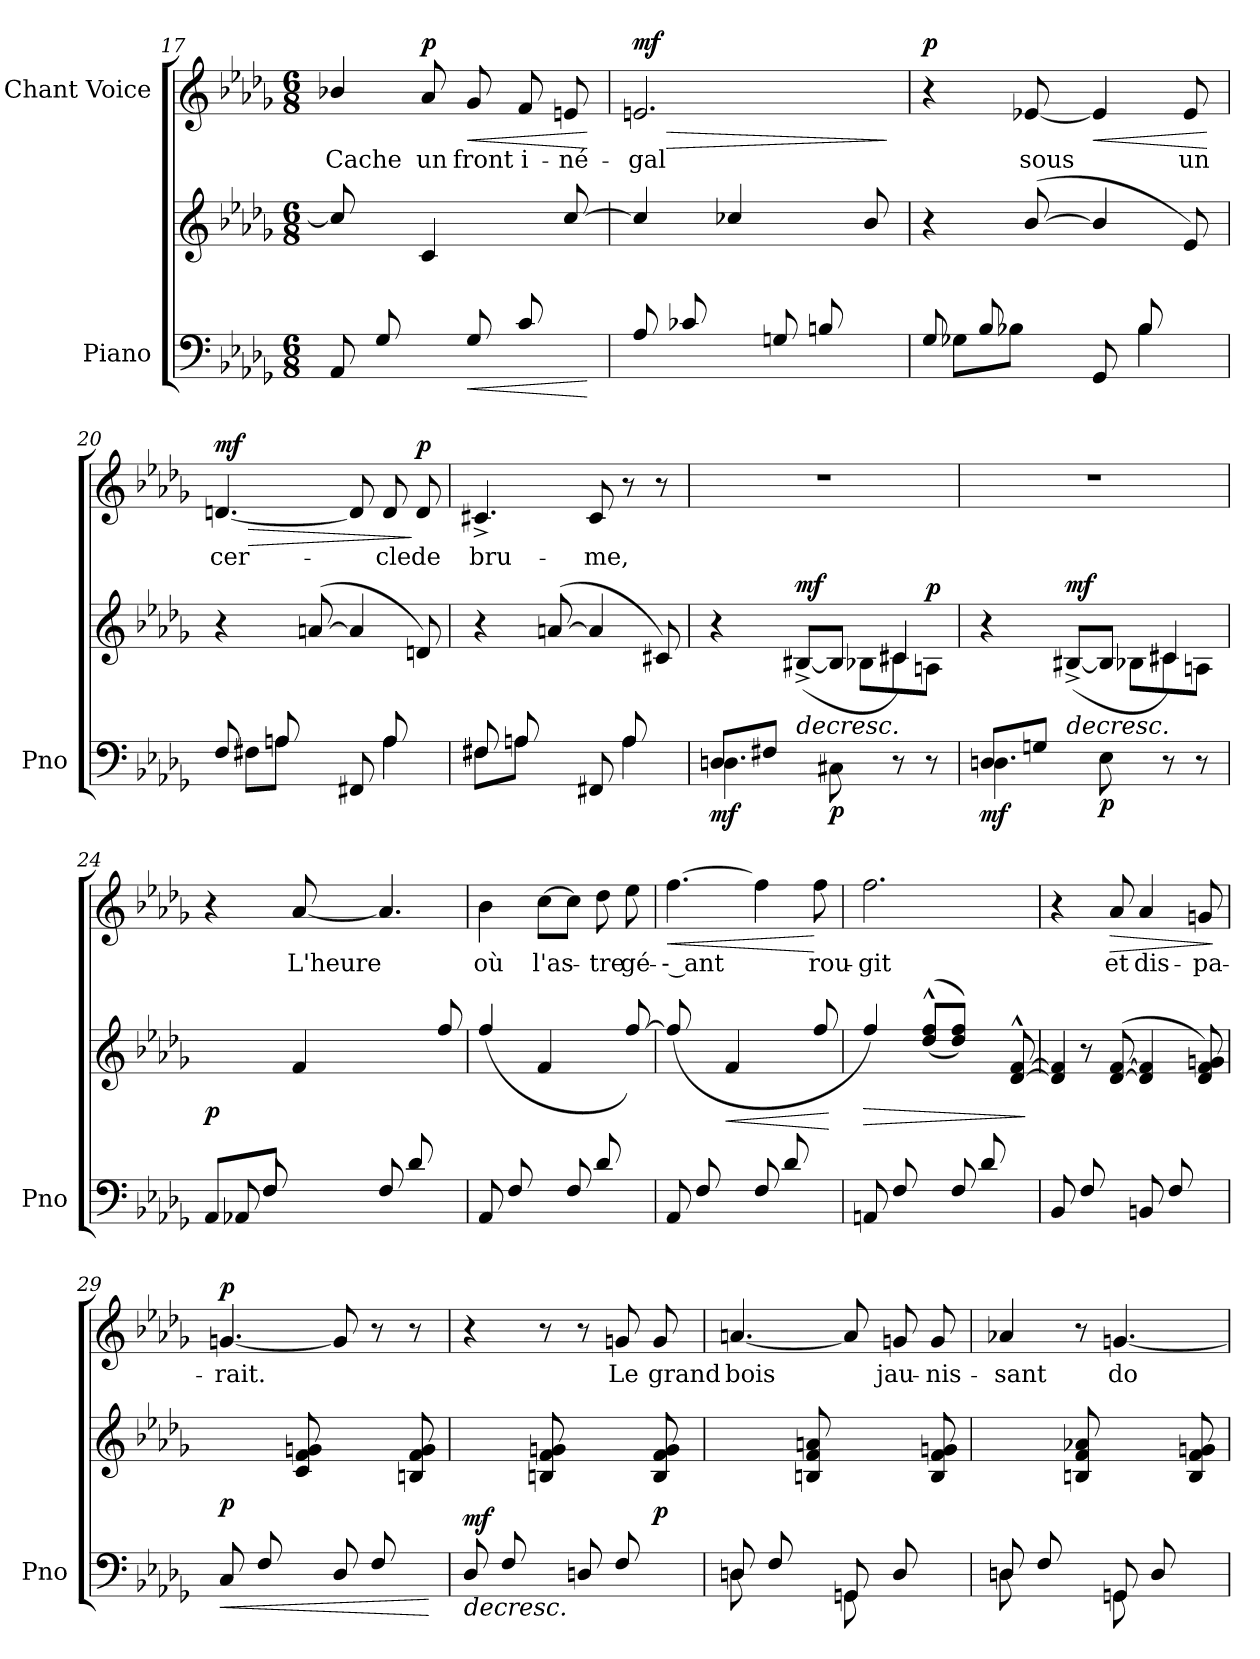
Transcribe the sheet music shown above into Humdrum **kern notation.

**kern	**kern	**dynam	**kern	**text	**dynam
*part2	*part2	*part2	*part1	*part1	*part1
*staff3	*staff2	*staff2/3	*staff1	*staff1	*staff1
*I"Piano	*	*	*I"Chant Voice	*	*
*I'Pno	*	*	*	*	*
!!LO:PB:g=z
*clefF4	*clefG2	*	*clefG2	*	*
*k[b-e-a-d-g-]	*k[b-e-a-d-g-]	*	*k[b-e-a-d-g-]	*	*
*M6/8	*M6/8	*	*M6/8	*	*
=17	=17	=17	=17	=17	=17
*	*^	*	*	*	*
!	!	!	!	!	!LO:LY:b	!
(<8AA-/L	8cc/]	4ryy	.	4b-X/	Cache	.
8G-/	8ryy	.	.	.	.	.
!	!	!	!	!	!LO:LY:b	!LO:DY:a
8ryy	4c/	8c\J	.	8a-/	un	p
!	!	!	!LO:HP:b=2	!	!LO:LY:b	!LO:HP:b
8G-/L	.	4ryy	<	8g-/	front	<
!	!	!	!	!	!LO:LY:b	!
8c/	8ryy	.	.	8f/	i-	.
!	!	!	!	!	!LO:LY:b	!
8ryy	(>[8cc/L	8cc\J)	.	8en/	-né-	.
*	*v	*v	*	*	*	*
.	.	[	.	.	[
=18	=18	=18	=18	=18	=18
*	*^	*	*	*	*
!	!	!	!	!	!LO:LY:b	!LO:HP:b
!	!	!	!	!	!	!LO:DY:n=1:a
(<8A-/L	8cc/J]	4ryy	.	2.en/	-gal	> mf
8c-X/	8ryy	.	.	.	.	.
8ryy	4cc-X/	8cc-X\J	.	.	.	.
8Gn/L	.	4ryy	.	.	.	.
8Bn/	8ryy	.	.	.	.	.
8ryy	8b-/)	8en\J)	.	.	.	.
*	*v	*v	*	*	*	*
.	.	.	.	.	]
=19	=19	=19	=19	=19	=19
*^	*^	*	*	*	*
!	!	!	!	!	!	!	!LO:DY:a
(<8G-/L	8G-X\L	4r	4ryy	.	4r	.	p
8B-/	8B-X\J	.	.	.	.	.	.
!	!	!	!	!	!	!LO:LY:b	!
8ryy	4ryy	(>[8b-/	8b-\J	.	[8e-X/	sous	.
!	!	!	!	!	!	!	!LO:HP:b
8GG-/L	.	4b-/]	4ryy	.	4e-/]	.	<
8B-/	4B-\	.	.	.	.	.	.
!	!	!	!	!	!	!LO:LY:b	!
8ryy	.	8e-/)	8e-\J)	.	8e-/	un	.
*v	*v	*	*	*	*	*	*
*	*v	*v	*	*	*	*
.	.	.	.	.	[
=20	=20	=20	=20	=20	=20
*^	*^	*	*	*	*
!	!	!	!	!	!	!LO:LY:b	!LO:HP:b
!	!	!	!	!	!	!	!LO:DY:n=1:a
(<8F/L	8F#X\L	4r	4ryy	.	[4.dn/	cer-	> mf
8An/	8A\J	.	.	.	.	.	.
8ryy	4ryy	(>[8an/	8an\J	.	.	.	.
8FF#X/L	.	4a/]	4ryy	.	8d/]	.	.
!	!	!	!	!	!	!LO:LY:b	!
8A/	4A\	.	.	.	8d/	-cle	.
!	!	!	!	!	!	!LO:LY:b	!LO:DY:n=2:a
8ryy	.	8dn/)	8dn\J)	.	8d/	de	] p
!!LO:LB:g=z
=21	=21	=21	=21	=21	=21	=21	=21
!	!	!	!	!	!	!LO:LY:b	!
(<8F#X/L	8F#\L	4r	4ryy	.	4.c#X^/	bru-	.
8An/	8A\J	.	.	.	.	.	.
8ryy	4ryy	(>[8an/	8an\J	.	.	.	.
!	!	!	!	!	!	!LO:LY:b	!
8FF#X/L	.	4a/]	4ryy	.	8c#/	-me,	.
8A/	4A\	.	.	.	8r	.	.
8ryy	.	8c#X/)	8c#X\J)	.	8r	.	.
=22	=22	=22	=22	=22	=22	=22	=22
!	!	!	!	!LO:DY:b=2	!	!	!
8Dn/L	4.D\	4r	4.ryy	mf	2.r	.	.
8F#X/J	.	.	.	.	.	.	.
!	!	!	!	!LO:HP:b	!	!	!
!	!	!	!	!LO:DY:n=1:a	!	!	!
8ryy	.	(>[8B#X^/L	.	> mf	.	.	.
!	!	!	!	!LO:DY:n=2:b=2	!	!	!
4.ryy	8C#X\	8B#/J]	8B-\L	p	.	.	.
.	8r	4c#X/)	8c#X\	.	.	.	.
!	!	!	!	!LO:DY:n=3:a	!	!	!
.	8r	.	8An\J	p	.	.	.
*v	*v	*	*	*	*	*	*
*	*v	*v	*	*	*	*
.	.	]	.	.	.
=23	=23	=23	=23	=23	=23
*^	*^	*	*	*	*
!	!	!	!	!LO:DY:b=2	!	!	!
8Dn/L	4.D\	4r	4.ryy	mf	2.r	.	.
8Gn/J	.	.	.	.	.	.	.
!	!	!	!	!LO:HP:b	!	!	!
!	!	!	!	!LO:DY:n=1:a	!	!	!
8ryy	.	(>[8B#X^/L	.	> mf	.	.	.
!	!	!	!	!LO:DY:n=2:b=2	!	!	!
4.ryy	8E-\	8B#/J]	8B-\L	p	.	.	.
.	8r	4c#X/)	8c#X\	.	.	.	.
.	8r	.	8An\J	.	.	.	.
*v	*v	*	*	*	*	*	*
*	*v	*v	*	*	*	*
.	.	]	.	.	.
=24	=24	=24	=24	=24	=24
*^	*^	*	*	*	*
!	!	!	!	!LO:DY:b	!	!	!
(>8AA-/L	(<8AA-X/L	4ryy	4ryy	p	4r	.	.
8F/J	8F/	.	.	.	.	.	.
!	!	!	!	!	!	!LO:LY:b	!
8ryy	8ryy	4f/	8f\J	.	[8a-/	L'heure	.
4.ryy	8F/L	.	4ryy	.	4.a-/]	.	.
.	8d-/	8ryy	.	.	.	.	.
.	8ryy	(>8ff/L	8ff\J)	.	.	.	.
=25	=25	=25	=25	=25	=25	=25	=25
!	!	!	!	!	!	!LO:LY:b	!
*v	*v	*	*	*	*	*	*
(<8AA-/L	(>8ff/J))	4ryy	.	4b-\	où	.
8F/	8ryy	.	.	.	.	.
!	!	!	!	!	!LO:LY:b	!
8ryy	4f/	8f\J	.	[8cc\L	l'as-	.
8F/L	.	4ryy	.	8cc\J]	.	.
!	!	!	!	!	!LO:LY:b	!
8d-/	8ryy	.	.	8dd-\	-tre	.
!	!	!	!	!	!LO:LY:b	!
8ryy	[8ff/	8ff\J)	.	8ee-\	gé-	.
!!LO:LB:g=z
=26	=26	=26	=26	=26	=26	=26
!	!	!	!	!	!LO:LY:b	!LO:HP:b
(<8AA-/L	(>8ff/])	4ryy	.	[4.ff\	-- ant	<
8F/	8ryy	.	.	.	.	.
!	!	!	!LO:HP:b	!	!	!
8ryy	4f/	8f\J	<	.	.	.
8F/L	.	4ryy	.	4ff\]	.	.
8d-/	8ryy	.	.	.	.	.
!	!	!	!	!	!LO:LY:b	!
8ryy	(>8ff/L	8ff\J)	.	8ff\	rou-	[
*	*v	*v	*	*	*	*
.	.	[	.	.	.
=27	=27	=27	=27	=27	=27
!	!	!LO:HP:b	!	!LO:LY:b	!
*	*^	*	*	*	*
(<8AAn/L	8ff/J))	4ryy	>	2.ff\	-git	.
8F/	8ryy	.	.	.	.	.
8ryy	(>(>8dd-/^^ 8ff/^^L	8dd-\J	.	.	.	.
8F/L	8dd-/ 8ff/J))	4ryy	.	.	.	.
8d-/	8ryy	.	.	.	.	.
8ryy	[8d-/^^ [8f/^^L	8d-\J)	.	.	.	.
*	*v	*v	*	*	*	*
.	.	]	.	.	.
=28	=28	=28	=28	=28	=28
*	*^	*	*	*	*
(<8BB-/L	8d-/] 8f/]J	4ryy	.	4r	.	.
8F/	8r	.	.	.	.	.
!	!	!	!	!	!LO:LY:b	!LO:HP:b
8ryy	(>[8d-/ [8f/	8d-\J	.	8a-/	et	>
!	!	!	!	!	!LO:LY:b	!
8BBn/L	4d-/] 4f/]	4ryy	.	4a-/	dis-	.
8F/	.	.	.	.	.	.
!	!	!	!	!	!LO:LY:b	!
8ryy	8d-/ 8f/ 8gn/)	8d-\J)	.	8gn/	-pa-	.
*	*v	*v	*	*	*	*
.	.	.	.	.	]
=29	=29	=29	=29	=29	=29
!	!	!LO:HP:b=2	!	!LO:LY:b	!
*	*^	*	*	*	*
!	!	!	!LO:DY:n=1:b	!	!	!LO:DY:a
(<8C/L	(>8ryy	4ryy	< p	[4.gn/	-rait.	p
8F/	8ryy	.	.	.	.	.
8ryy	8c/ 8f/ 8gn/	8c\J	.	.	.	.
8D-/L	4ryy	4ryy	.	8g/]	.	.
8F/	.	.	.	8r	.	.
8ryy	8Bn/ 8f/ 8g/)	8Bn\J)	.	8r	.	.
*	*v	*v	*	*	*	*
.	.	[	.	.	.
=30	=30	=30	=30	=30	=30
!	!	!LO:HP:b=2	!	!	!
*	*^	*	*	*	*
!	!	!	!LO:DY:n=1:b	!	!	!
(<8D-/L	(>8ryy	4ryy	> mf	4r	.	.
8F/	8ryy	.	.	.	.	.
8ryy	8Bn/ 8f/ 8gn/	8Bn\J	.	8r	.	.
8Dn/L	4ryy	4ryy	.	8r	.	.
!	!	!	!	!	!LO:LY:b	!
8F/	.	.	.	8gn/	Le	.
!	!	!	!LO:DY:n=2:b	!	!LO:LY:b	!
8ryy	8B/ 8f/ 8g/)	8B\J)	p	8g/	grand	.
*	*v	*v	*	*	*	*
.	.	]	.	.	.
!!LO:LB:g=z
=31	=31	=31	=31	=31	=31
*^	*^	*	*	*	*
!	!	!	!	!	!	!LO:LY:b	!
(<8Dn/L	8D\	(>8ryy	4ryy	.	[4.an/	bois	.
8F/	4ryy	8ryy	.	.	.	.	.
8ryy	.	8Bn/ 8f/ 8an/	8Bn\J	.	.	.	.
8GGn/L	8GG\	4ryy	4ryy	.	8a/]	.	.
!	!	!	!	!	!	!LO:LY:b	!
8D/	8ryy	.	.	.	8gn/	jau-	.
!	!	!	!	!	!	!LO:LY:b	!
8ryy	8ryy	8B/ 8f/ 8gn/)	8B\J)	.	8g/	-nis-	.
=32	=32	=32	=32	=32	=32	=32	=32
!	!	!	!	!	!	!LO:LY:b	!
(<8Dn/L	8D\	(>8ryy	4ryy	.	4a-X/	-sant	.
8F/	4ryy	8ryy	.	.	.	.	.
8ryy	.	8Bn/ 8f/ 8a-X/	8Bn\J	.	8r	.	.
!	!	!	!	!	!	!LO:LY:b	!
8GGn/L	8GG\	4ryy	4ryy	.	[4.gn/	do-	.
8D/	8ryy	.	.	.	.	.	.
8ryy	8ryy	8B/ 8f/ 8gn/)	8B\J)	.	.	.	.
*v	*v	*	*	*	*	*	*
*	*v	*v	*	*	*	*
=	=	=	=	=	=
*-	*-	*-	*-	*-	*-
